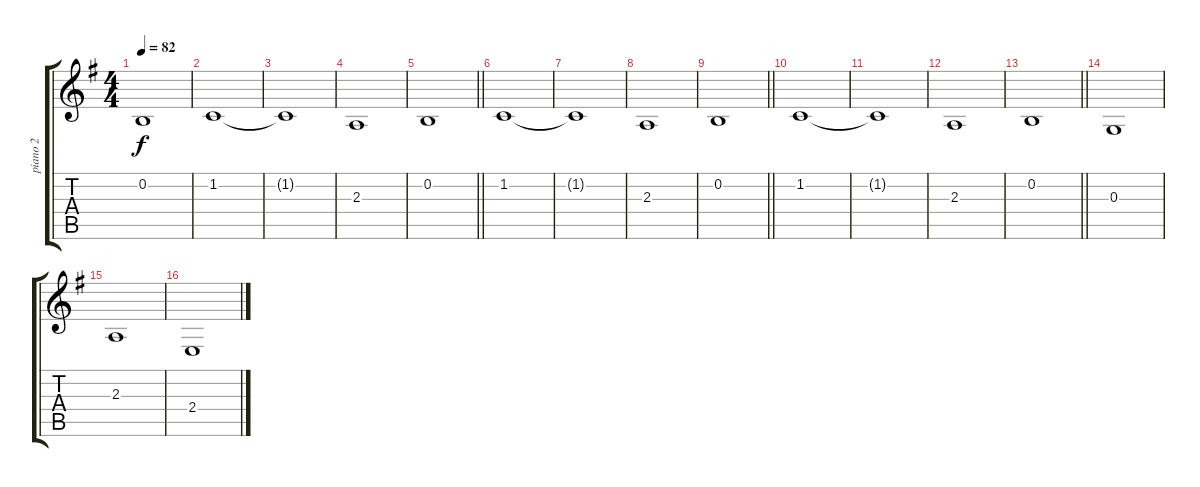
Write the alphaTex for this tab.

\track ("piano 2" "piano 2") {instrument acousticgrandpiano}
\staff {score tabs}
\tuning (E4 B3 G3 D3 A2 E2) {hide}
\ts (4 4)
\tempo 82
\clef g2
\ks g
0.2.1{dy f} |
1.2.1 |
1.2{t}.1 |
2.3.1 |
\barLineRight lightlight
0.2.1 |
1.2.1 |
1.2{t}.1 |
2.3.1 |
\barLineRight lightlight
0.2.1 |
1.2.1 |
1.2{t}.1 |
2.3.1 |
\barLineRight lightlight
0.2.1 |
0.3.1 |
2.3.1 |
2.4.1
